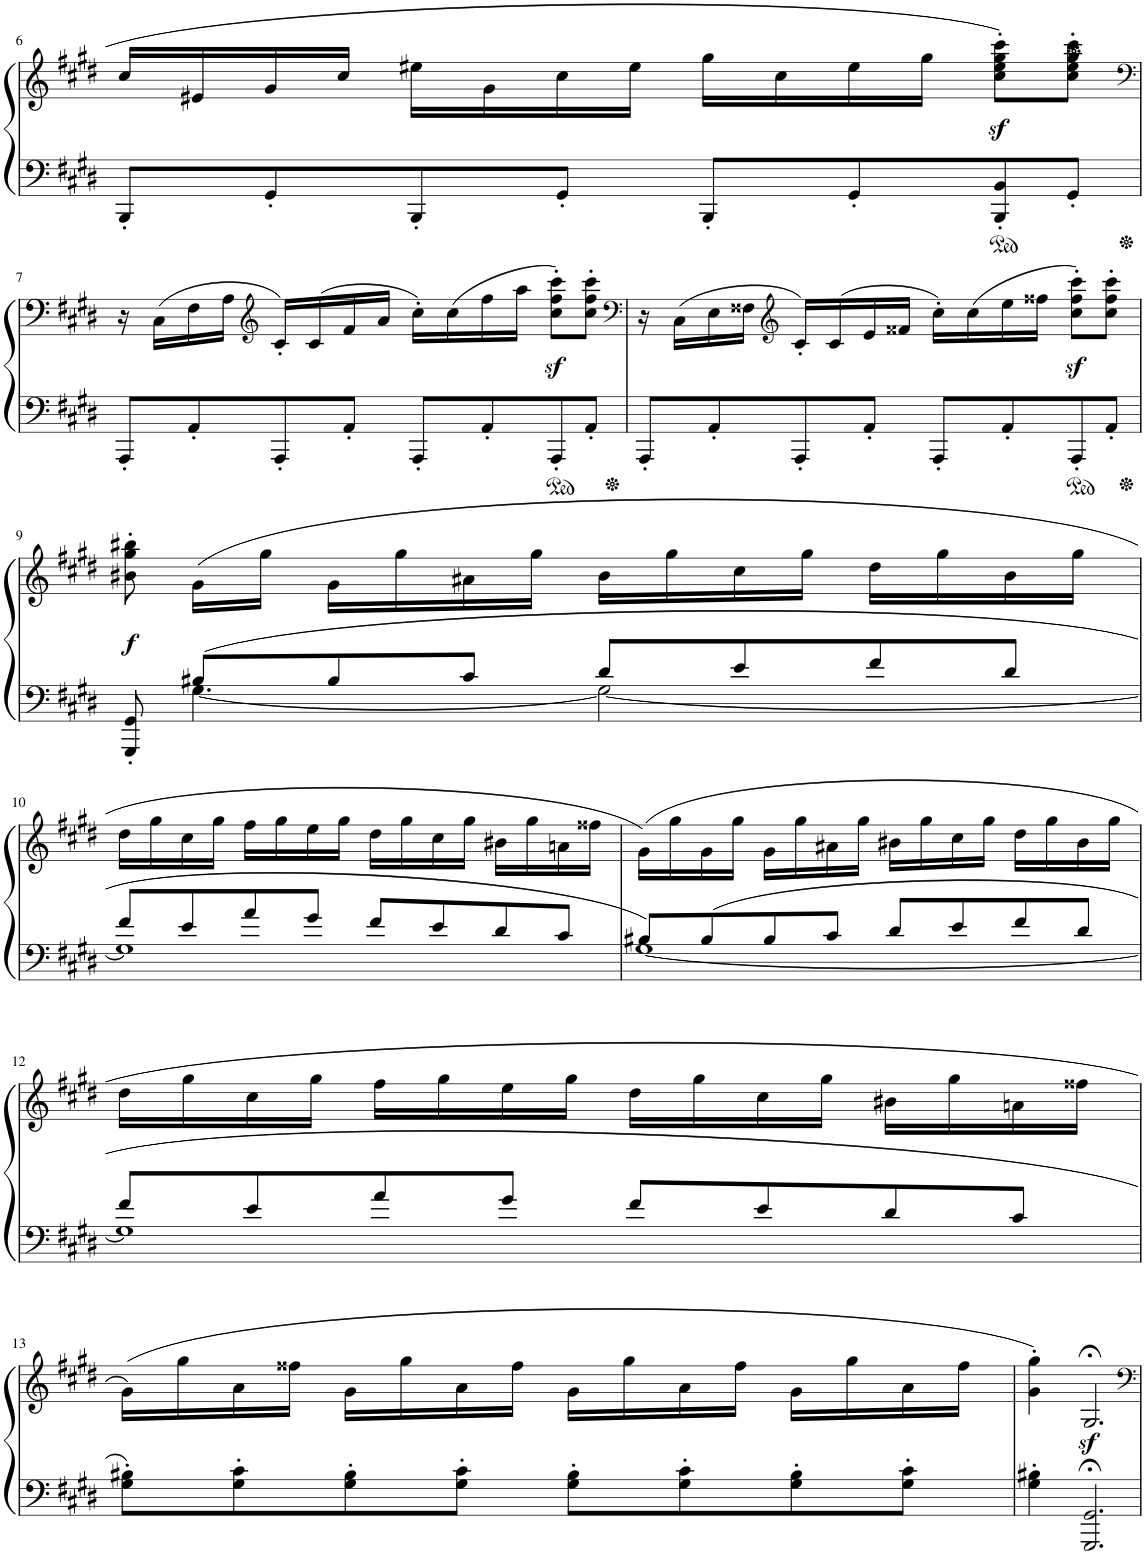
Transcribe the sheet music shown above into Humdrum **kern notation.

**kern	**kern	**dynam
*part1	*part1	*part1
*staff2	*staff1	*staff1/2
*I"Piano	*	*
*I'Pno.	*	*
!!LO:PB:g=z
*clefF4	*clefG2	*
*k[f#c#g#d#]	*k[f#c#g#d#]	*
*M4/4	*M4/4	*
*met(c)	*met(c)	*
=6	=6	=6
8BBB'/L	16cc#/LL	.
.	16e#X/	.
8GG#'/	16g#/	.
.	16cc#/JJ	.
8BBB'/	16ee#X\LL	.
.	16g#\	.
8GG#'/J	16cc#\	.
.	16ee#\JJ	.
8BBB'/L	16gg#\LL	.
.	16cc#\	.
8GG#'/	16ee#\	.
.	16gg#\JJ	.
8BBB/' 8BB/'	8cc#\z<' 8ee#\z<' 8gg#\z<' 8ccc#\z<'L	.
8GG#'/J	8cc#\' 8ee#\' 8gg#\' 8ccc#\'J	.
!!LO:LB:g=z
=7	=7	=7
*	*clefF4	*
8AAA'/L	16r	.
.	(16C#\LL	.
8AA'/	16F#\	.
.	16A\JJ	.
*	*clefG2	*
8AAA'/	16c#'/LL)	.
.	(16c#/	.
8AA'/J	16f#/	.
.	16a/JJ	.
8AAA'/L	16cc#'\LL)	.
.	(16cc#\	.
8AA'/	16ff#\	.
.	16aa\JJ	.
8AAA'/	8cc#\z<' 8ff#\z<' 8ccc#\z<'L)	.
8AA'/J	8cc#\' 8ff#\' 8ccc#\'J	.
=8	=8	=8
*	*clefF4	*
8AAA'/L	16r	.
.	(16C#\LL	.
8AA'/	16E\	.
.	16F##X\JJ	.
*	*clefG2	*
8AAA'/	16c#'/LL)	.
.	(16c#/	.
8AA'/J	16e/	.
.	16f##X/JJ	.
8AAA'/L	16cc#'\LL)	.
.	(16cc#\	.
8AA'/	16ee\	.
.	16ff##X\JJ	.
8AAA'/	8cc#\z<' 8ff##\z<' 8ccc#\z<'L)	.
8AA'/J	8cc#\' 8ff##\' 8ccc#\'J	.
!!LO:LB:g=z
=9	=9	=9
*^	*	*
!	!	!	!LO:DY:b
8GGG#/'< 8GG#/'<	8ryy	8b#X\' 8gg#\' 8bb#X\'	f
8B#X/L	[4.G#\	(16g#\LL	.
.	.	16gg#\JJ	.
8B#/	.	16g#\LL	.
.	.	16gg#\	.
8c#/J	.	16a#X\	.
.	.	16gg#\JJ	.
8d#/L	2G#\_	16b#\LL	.
.	.	16gg#\	.
8e/	.	16cc#\	.
.	.	16gg#\JJ	.
8f#/	.	16dd#\LL	.
.	.	16gg#\	.
8d#/J	.	16b#\	.
.	.	16gg#\JJ	.
!!LO:LB:g=z
=10	=10	=10	=10
8f#/L	1G#]	16dd#\LL	.
.	.	16gg#\	.
8e/	.	16cc#\	.
.	.	16gg#\JJ	.
8a/	.	16ff#\LL	.
.	.	16gg#\	.
8g#/J	.	16ee\	.
.	.	16gg#\JJ	.
8f#/L	.	16dd#\LL	.
.	.	16gg#\	.
8e/	.	16cc#\	.
.	.	16gg#\JJ	.
8d#/	.	16b#X\LL	.
.	.	16gg#\	.
8c#/J	.	16an\	.
.	.	16ff##X\JJ	.
=11	=11	=11	=11
8B#X/L	[1G#	(16g#\LL)	.
.	.	16gg#\	.
8B#/	.	16g#\	.
.	.	16gg#\JJ	.
8B#/	.	16g#\LL	.
.	.	16gg#\	.
8c#/J	.	16a#X\	.
.	.	16gg#\JJ	.
8d#/L	.	16b#X\LL	.
.	.	16gg#\	.
8e/	.	16cc#\	.
.	.	16gg#\JJ	.
8f#/	.	16dd#\LL	.
.	.	16gg#\	.
8d#/J	.	16b#\	.
.	.	16gg#\JJ	.
!!LO:LB:g=z
=12	=12	=12	=12
8f#/L	1G#]	16dd#\LL	.
.	.	16gg#\	.
8e/	.	16cc#\	.
.	.	16gg#\JJ	.
8a/	.	16ff#\LL	.
.	.	16gg#\	.
8g#/J	.	16ee\	.
.	.	16gg#\JJ	.
8f#/L	.	16dd#\LL	.
.	.	16gg#\	.
8e/	.	16cc#\	.
.	.	16gg#\JJ	.
8d#/	.	16b#X\LL	.
.	.	16gg#\	.
8c#/J	.	16an\	.
.	.	16ff##X\JJ	.
*v	*v	*	*
!!LO:LB:g=z
=13	=13	=13
8G#\' 8B#X\'L	(16g#\LL)	.
.	16gg#\	.
8G#\' 8c#\'	16a\	.
.	16ff##X\JJ	.
8G#\' 8B#\'	16g#\LL	.
.	16gg#\	.
8G#\' 8c#\'J	16a\	.
.	16ff##\JJ	.
8G#\' 8B#\'L	16g#\LL	.
.	16gg#\	.
8G#\' 8c#\'	16a\	.
.	16ff##\JJ	.
8G#\' 8B#\'	16g#\LL	.
.	16gg#\	.
8G#\' 8c#\'J	16a\	.
.	16ff##\JJ	.
=14	=14	=14
4G#\' 4B#X\'	4g#\' 4gg#\')	.
2.GGG#/;< 2.GG#/;<	2.G#z<;</	.
=	=	=
*-	*-	*-
